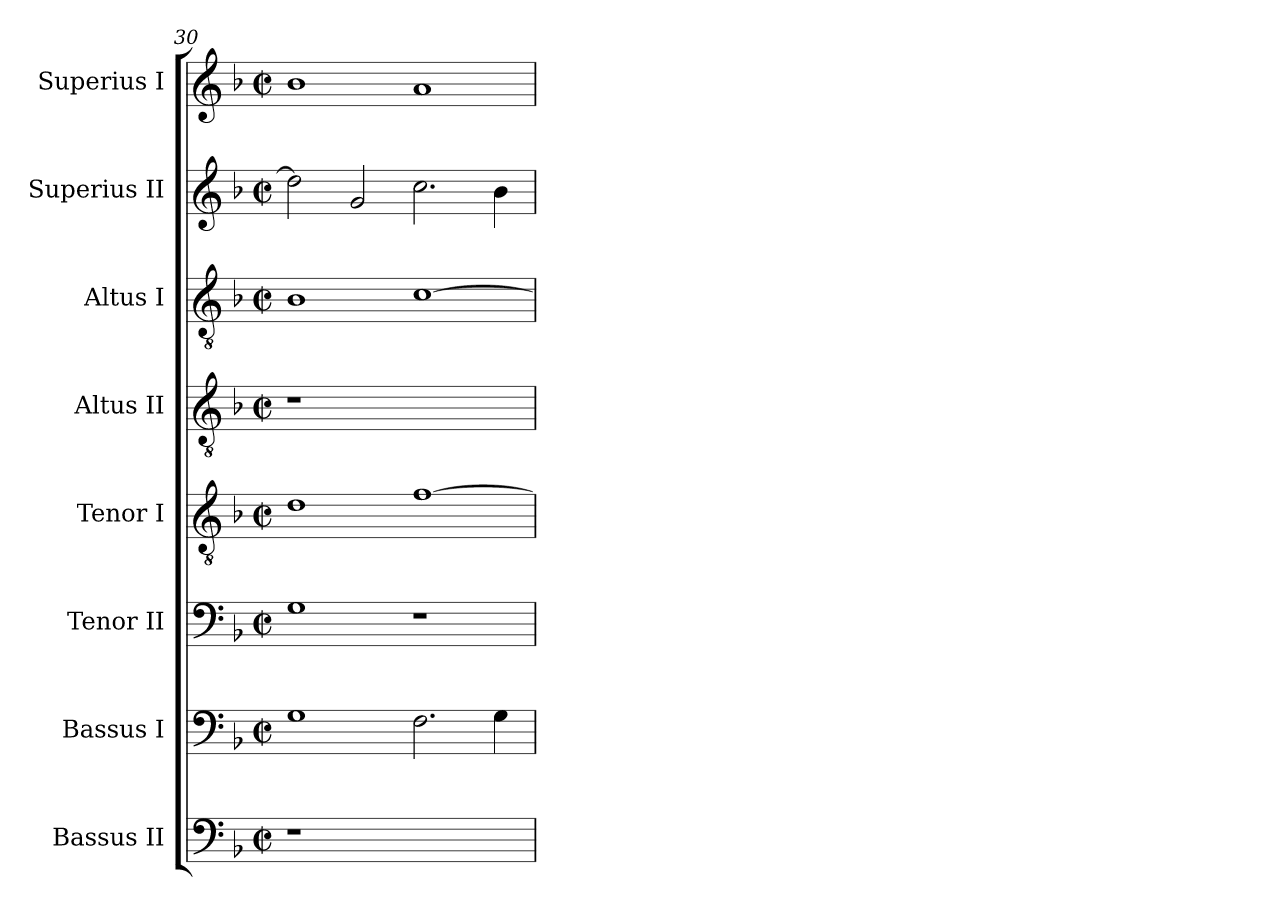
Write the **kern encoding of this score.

**kern	**kern	**kern	**kern	**kern	**kern	**kern	**kern
*part8	*part7	*part6	*part5	*part4	*part3	*part2	*part1
*staff8	*staff7	*staff6	*staff5	*staff4	*staff3	*staff2	*staff1
*I"Bassus II	*I"Bassus I	*I"Tenor II	*I"Tenor I	*I"Altus II	*I"Altus I	*I"Superius II	*I"Superius I
*I'B. II	*I'B. I	*I'T. II	*I'T. I	*I'A. II	*I'A. I	*I'S. II	*I'S. I
!!LO:PB:g=z
*clefF4	*clefF4	*clefF4	*clefGv2	*clefGv2	*clefGv2	*clefG2	*clefG2
*	*	*	*ITrd7c12	*ITrd7c12	*ITrd7c12	*	*
*k[b-]	*k[b-]	*k[b-]	*k[b-]	*k[b-]	*k[b-]	*k[b-]	*k[b-]
*F:	*F:	*F:	*F:	*F:	*F:	*F:	*F:
*M2/2	*M2/2	*M2/2	*M2/2	*M2/2	*M2/2	*M2/2	*M2/2
*met(c|)	*met(c|)	*met(c|)	*met(c|)	*met(c|)	*met(c|)	*met(c|)	*met(c|)
=30	=30	=30	=30	=30	=30	=30	=30
!LO:N:vis=1	!	!	!	!LO:N:vis=1	!	!	!
1r	1Gi	1Gi	1Di	1r	1BB-i	2ddi\]	1b-i
.	.	.	.	.	.	2gi/	.
1ryy	2.Fi\	1r	[>1Fi	1ryy	[>1Ci	2.cci\	1ai
.	4Gi\	.	.	.	.	4b-i\	.
=	=	=	=	=	=	=	=
*-	*-	*-	*-	*-	*-	*-	*-
